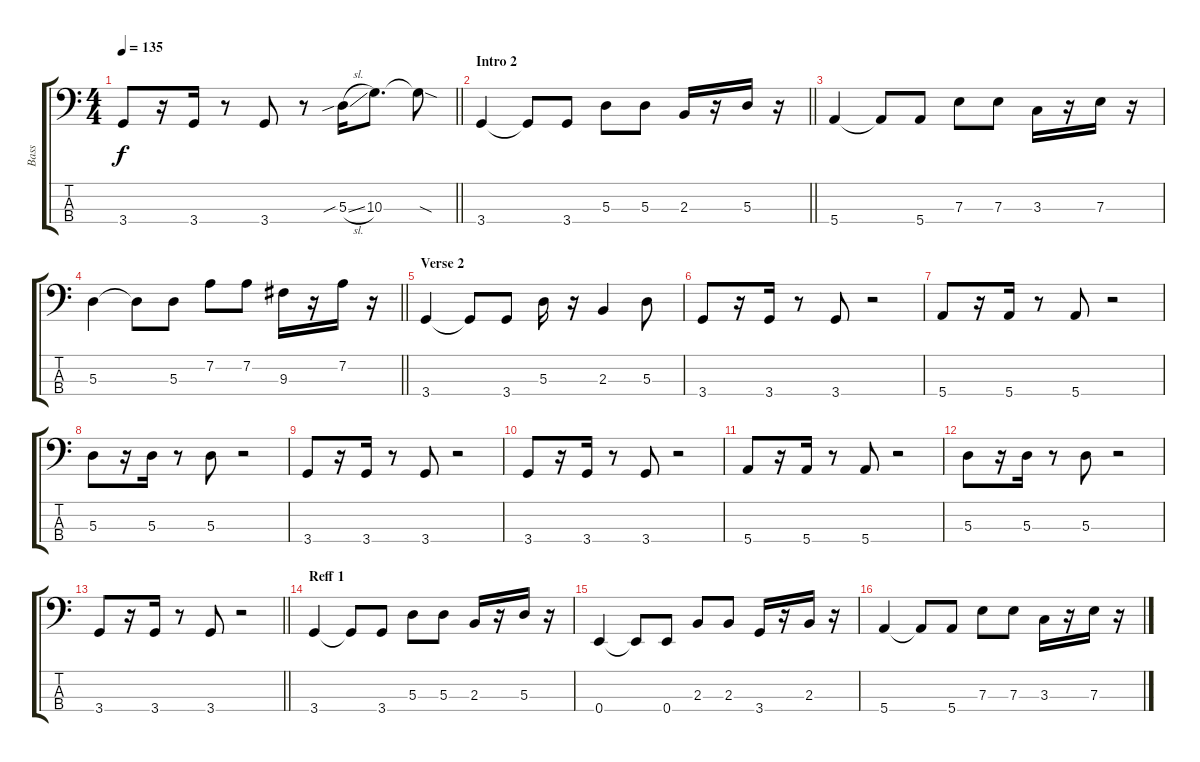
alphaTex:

\track ("Bass" "Bass") {instrument electricbassfinger}
\staff {score tabs}
\tuning (G2 D2 A1 E1) {hide}
\ts (4 4)
\tempo 135
\clef f4
\barLineRight lightlight
\ks c
3.4.8{dy f} r.16 3.4.16 r.8 3.4.8 r.8 5.3{sib sl}.16 10.3.8{d} 10.3{sod t}.8 |
\section ("" "Intro 2")
\barLineRight lightlight
3.4.4 3.4{t}.8 3.4.8 5.3.8 5.3.8 2.3.16 r.16 5.3.16 r.16 |
5.4.4 5.4{t}.8 5.4.8 7.3.8 7.3.8 3.3.16 r.16 7.3.16 r.16 |
\barLineRight lightlight
5.3.4 5.3{t}.8 5.3.8 7.2.8 7.2.8 9.3.16 r.16 7.2.16 r.16 |
\section ("" "Verse 2")
3.4.4 3.4{t}.8 3.4.8 5.3.16 r.16 2.3.4 5.3.8 |
3.4.8 r.16 3.4.16 r.8 3.4.8 r.2 |
5.4.8 r.16 5.4.16 r.8 5.4.8 r.2 |
5.3.8 r.16 5.3.16 r.8 5.3.8 r.2 |
3.4.8 r.16 3.4.16 r.8 3.4.8 r.2 |
3.4.8 r.16 3.4.16 r.8 3.4.8 r.2 |
5.4.8 r.16 5.4.16 r.8 5.4.8 r.2 |
5.3.8 r.16 5.3.16 r.8 5.3.8 r.2 |
\barLineRight lightlight
3.4.8 r.16 3.4.16 r.8 3.4.8 r.2 |
\section ("" "Reff 1")
3.4.4 3.4{t}.8 3.4.8 5.3.8 5.3.8 2.3.16 r.16 5.3.16 r.16 |
0.4.4 0.4{t}.8 0.4.8 2.3.8 2.3.8 3.4.16 r.16 2.3.16 r.16 |
5.4.4 5.4{t}.8 5.4.8 7.3.8 7.3.8 3.3.16 r.16 7.3.16 r.16
